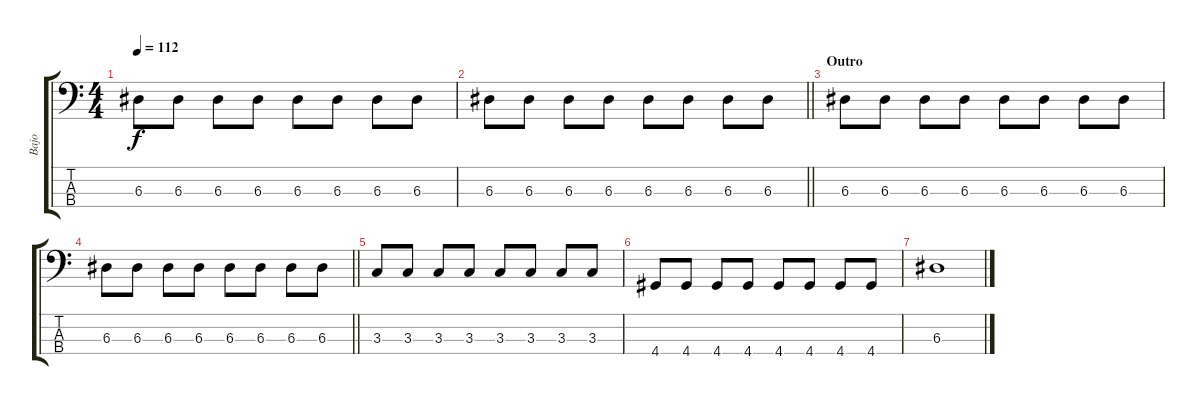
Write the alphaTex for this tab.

\track ("Bajo" "Bajo") {instrument electricbassfinger}
\staff {score tabs}
\tuning (G2 D2 A1 E1) {hide}
\ts (4 4)
\tempo 112
\clef f4
\ks c
6.3.8{dy f} 6.3.8 6.3.8 6.3.8 6.3.8 6.3.8 6.3.8 6.3.8 |
\barLineRight lightlight
6.3.8 6.3.8 6.3.8 6.3.8 6.3.8 6.3.8 6.3.8 6.3.8 |
\section ("" "Outro")
6.3.8 6.3.8 6.3.8 6.3.8 6.3.8 6.3.8 6.3.8 6.3.8 |
\barLineRight lightlight
6.3.8 6.3.8 6.3.8 6.3.8 6.3.8 6.3.8 6.3.8 6.3.8 |
3.3.8 3.3.8 3.3.8 3.3.8 3.3.8 3.3.8 3.3.8 3.3.8 |
4.4.8 4.4.8 4.4.8 4.4.8 4.4.8 4.4.8 4.4.8 4.4.8 |
6.3.1
